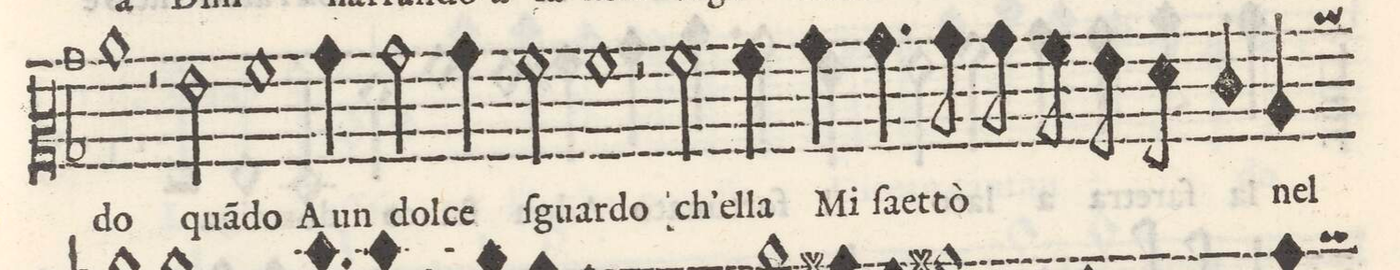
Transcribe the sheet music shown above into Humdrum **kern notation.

**kern	**text
*I"ALTO	*
*clefC2	*
*k[b-]	*
*met(C)	*
*M2/1	*
1cc	-do
2r	.
2g\	quã(n)-
=10-	=10-
1a	-do
4b-y\	A un
2b-\	dol-
4b-\	-ce
=11-	=11-
2a\	ſguar-
1a	-do
2r	.
=12-	=12-
2a\	ch'el-
4a\	-la
4b-\	Mi
4.b-\	faet-
8b-\	-tò
8b-\	.
8a\	.
8g\	.
8f\	.
=13-	=13-
4e/	.
4c/	nel
*custos:cc	*
*-	*-
